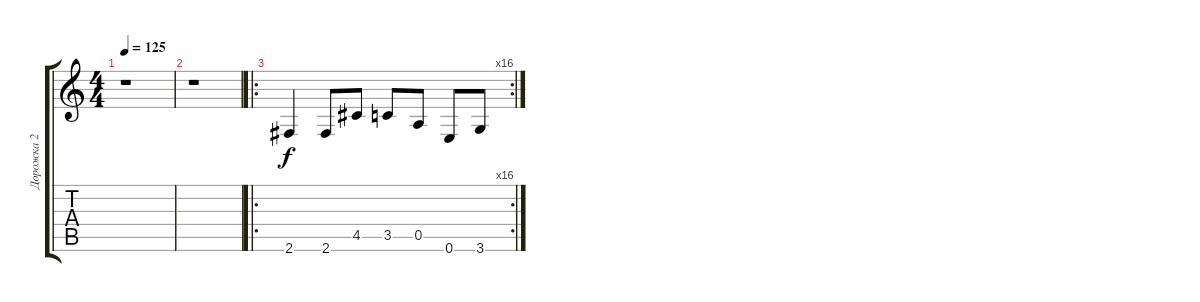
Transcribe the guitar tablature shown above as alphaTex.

\track ("Дорожка 2" "Дорожка 2") {instrument overdrivenguitar}
\staff {score tabs}
\tuning (E4 B3 G3 D3 A2 E2) {hide}
\ts (4 4)
\tempo 125
\clef g2
\ks c
r.1{dy f} |
r.1 |
\ro
\rc 16
2.6.4 2.6.8 4.5.8 3.5.8 0.5.8 0.6.8 3.6.8
